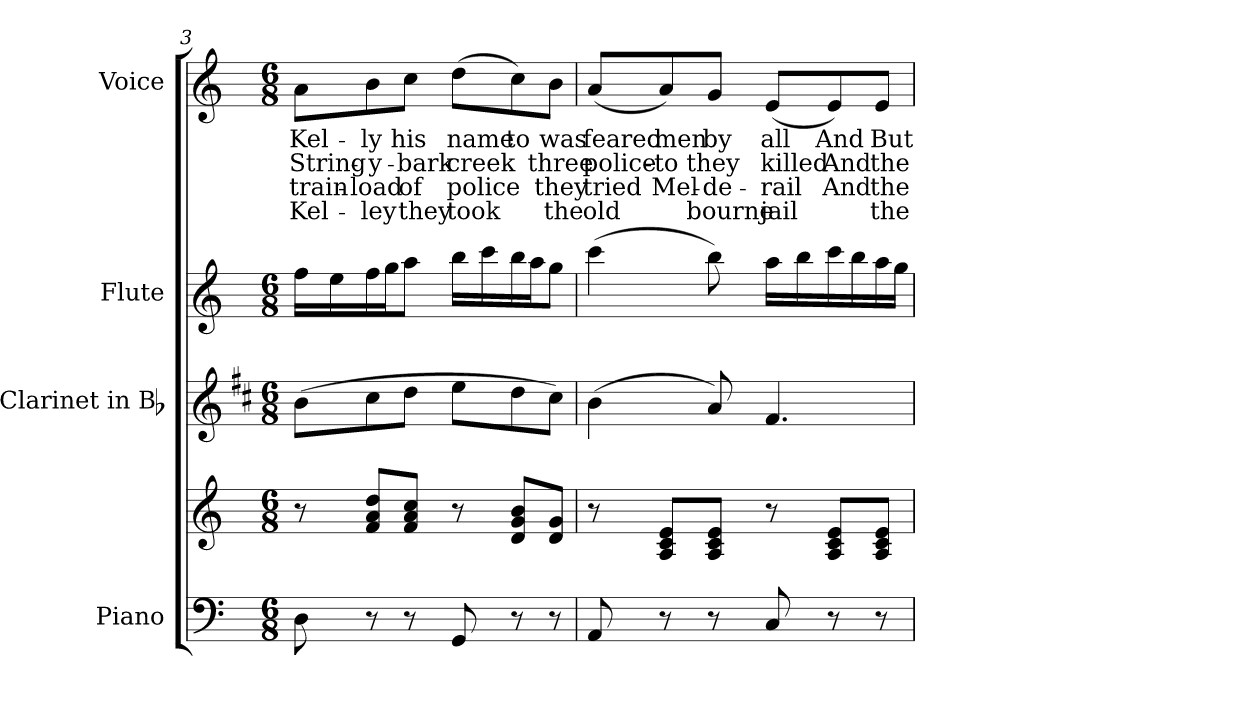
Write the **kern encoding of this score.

**kern	**kern	**kern	**kern	**kern	**text	**text	**text	**text
*part4	*part4	*part3	*part2	*part1	*part1	*part1	*part1	*part1
*staff5	*staff4	*staff3	*staff2	*staff1	*staff1	*staff1	*staff1	*staff1
*I"Piano	*	*I"Clarinet in Bb	*I"Flute	*I"Voice	*	*	*	*
*I'Pno.	*	*I'Cl.	*I'Fl.	*I'Voice	*	*	*	*
*clefF4	*clefG2	*clefG2	*clefG2	*clefG2	*	*	*	*
*	*	*ITrd1c2	*	*	*	*	*	*
*k[]	*k[]	*k[]	*k[]	*k[]	*	*	*	*
*C:	*C:	*C:	*C:	*C:	*	*	*	*
*M6/8	*M6/8	*M6/8	*M6/8	*M6/8	*	*	*	*
=3	=3	=3	=3	=3	=3	=3	=3	=3
!	!	!	!	!	!LO:LY:b:color=#000000	!LO:LY:b:color=#000000	!LO:LY:b:color=#000000	!LO:LY:b:color=#000000
8Di\	8r	(8ai\L	16ffi\LL	8ai\L	Kel-	String-	train-	Kel-
.	.	.	16eei\	.	.	.	.	.
!	!	!	!	!	!LO:LY:b:color=#000000	!LO:LY:b:color=#000000	!LO:LY:b:color=#000000	!LO:LY:b:color=#000000
8r	8fi/ 8ai 8ddiL	8bi\	16ffi\	8bi\	-ly	-y-	-load	-ley
.	.	.	16ggi\J	.	.	.	.	.
!	!	!	!	!	!LO:LY:b:color=#000000	!LO:LY:b:color=#000000	!LO:LY:b:color=#000000	!LO:LY:b:color=#000000
8r	8fi/ 8ai 8cciJ	8cci\J	8aai\J	8cci\J	his	-bark	of	they
!	!	!	!	!	!LO:LY:b:color=#000000	!LO:LY:b:color=#000000	!LO:LY:b:color=#000000	!LO:LY:b:color=#000000
8GGi/	8r	8ddi\L	16bbi\LL	(8ddi\L	name	creek	police	took
.	.	.	16ccci\	.	.	.	.	.
!	!	!	!	!	!LO:LY:b:color=#000000	!	!	!
8r	8di/ 8gi 8biL	8cci\	16bbi\	8cci\)	to	.	.	.
.	.	.	16aai\J	.	.	.	.	.
!	!	!	!	!	!LO:LY:b:color=#000000	!LO:LY:b:color=#000000	!LO:LY:b:color=#000000	!LO:LY:b:color=#000000
8r	8di/ 8giJ	8bi\J)	8ggi\J	8bi\J	was	three	they	the
!!LO:LB:g=z
=4	=4	=4	=4	=4	=4	=4	=4	=4
!	!	!	!	!	!LO:LY:b:color=#000000	!LO:LY:b:color=#000000	!LO:LY:b:color=#000000	!LO:LY:b:color=#000000
8AAi/	8r	(4ai\	(4ccci\	(8ai/L	feared	police-	tried	old
!	!	!	!	!	!LO:LY:b:color=#000000	!LO:LY:b:color=#000000	!LO:LY:b:color=#000000	!
8r	8Ai/ 8ci 8eiL	.	.	8ai/)	-men	to	Mel-	.
!	!	!	!	!	!LO:LY:b:color=#000000	!LO:LY:b:color=#000000	!LO:LY:b:color=#000000	!LO:LY:b:color=#000000
8r	8Ai/ 8ci 8eiJ	8gi/)	8bbi\)	8gi/J	by	they	de-	-bourne
!	!	!	!	!	!LO:LY:b:color=#000000	!LO:LY:b:color=#000000	!LO:LY:b:color=#000000	!LO:LY:b:color=#000000
8Ci/	8r	4.ei/	16aai\LL	(8ei/L	all	killed	-rail	jail
.	.	.	16bbi\	.	.	.	.	.
!	!	!	!	!	!LO:LY:b:color=#000000	!LO:LY:b:color=#000000	!LO:LY:b:color=#000000	!
8r	8Ai/ 8ci 8eiL	.	16ccci\	8ei/)	And	And	And	.
.	.	.	16bbi\	.	.	.	.	.
!	!	!	!	!	!LO:LY:b:color=#000000	!LO:LY:b:color=#000000	!LO:LY:b:color=#000000	!LO:LY:b:color=#000000
8r	8Ai/ 8ci 8eiJ	.	16aai\	8ei/J	But	the	the	the
.	.	.	16ggi\JJ	.	.	.	.	.
=	=	=	=	=	=	=	=	=
*-	*-	*-	*-	*-	*-	*-	*-	*-
